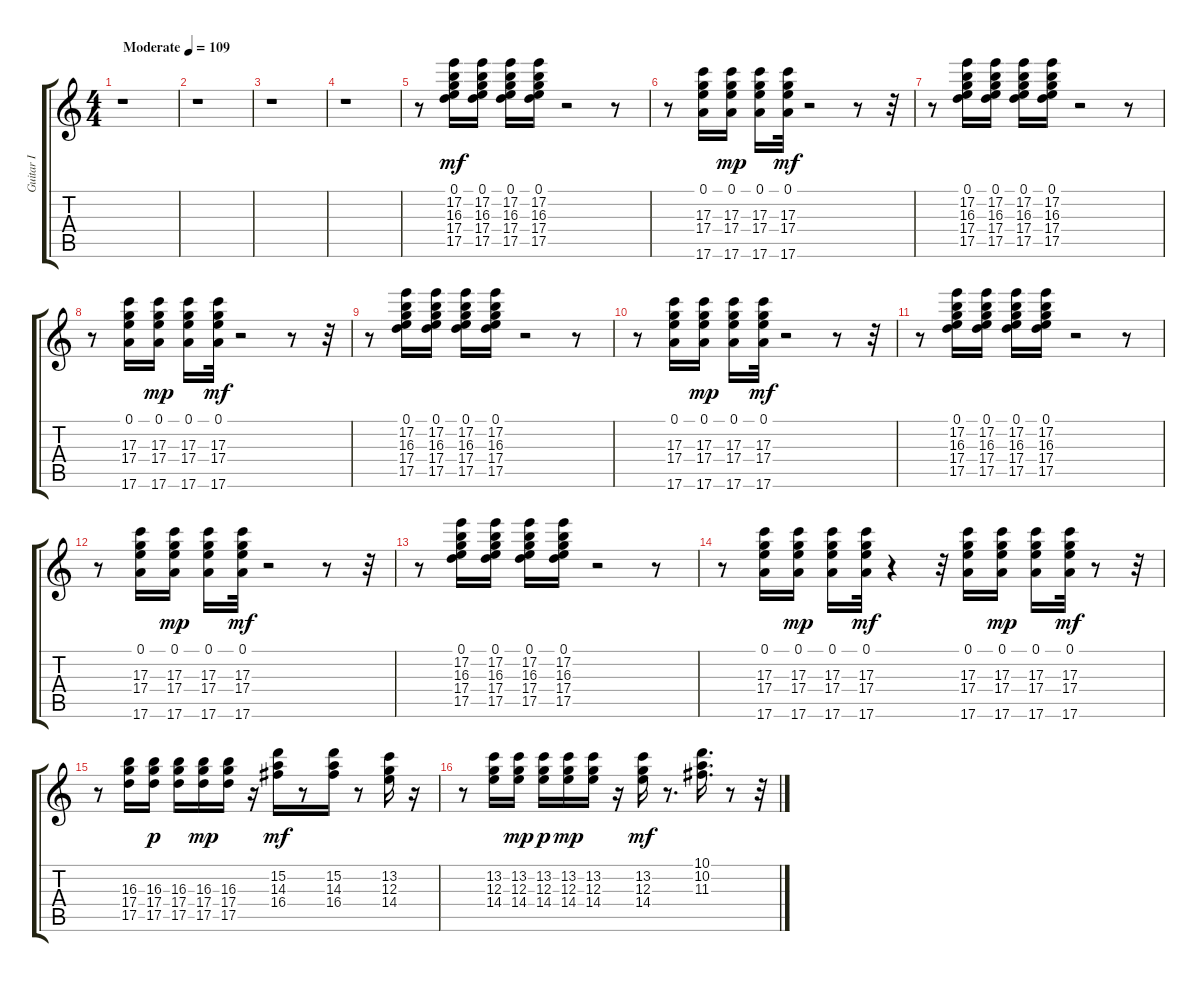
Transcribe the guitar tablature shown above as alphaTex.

\track ("Guitar I" "Guitar I") {instrument electricguitarjazz}
\staff {score tabs}
\tuning (E4 B3 G3 D3 A2 E2) {hide}
\ts (4 4)
\tempo (109 "Moderate")
\clef g2
\ks c
r.1{dy mf instrument electricguitarjazz} |
r.1 |
r.1 |
r.1 |
r.8 (0.1 17.2 16.3 17.4 17.5).16{balance 7} (0.1 17.2 16.3 17.4 17.5).16 (0.1 17.2 16.3 17.4 17.5).16 (0.1 17.2 16.3 17.4 17.5).16 r.2 r.8 |
r.8 (0.1 17.3 17.4 17.6).16 (0.1 17.3 17.4 17.6).16{dy mp} (0.1 17.3 17.4 17.6).16 (0.1 17.3 17.4 17.6).32{dy mf} r.2 r.8 r.32 |
r.8 (0.1 17.2 16.3 17.4 17.5).16 (0.1 17.2 16.3 17.4 17.5).16 (0.1 17.2 16.3 17.4 17.5).16 (0.1 17.2 16.3 17.4 17.5).16 r.2 r.8 |
r.8 (0.1 17.3 17.4 17.6).16 (0.1 17.3 17.4 17.6).16{dy mp} (0.1 17.3 17.4 17.6).16 (0.1 17.3 17.4 17.6).32{dy mf} r.2 r.8 r.32 |
r.8 (0.1 17.2 16.3 17.4 17.5).16 (0.1 17.2 16.3 17.4 17.5).16 (0.1 17.2 16.3 17.4 17.5).16 (0.1 17.2 16.3 17.4 17.5).16 r.2 r.8 |
r.8 (0.1 17.3 17.4 17.6).16 (0.1 17.3 17.4 17.6).16{dy mp} (0.1 17.3 17.4 17.6).16 (0.1 17.3 17.4 17.6).32{dy mf} r.2 r.8 r.32 |
r.8 (0.1 17.2 16.3 17.4 17.5).16 (0.1 17.2 16.3 17.4 17.5).16 (0.1 17.2 16.3 17.4 17.5).16 (0.1 17.2 16.3 17.4 17.5).16 r.2 r.8 |
r.8 (0.1 17.3 17.4 17.6).16 (0.1 17.3 17.4 17.6).16{dy mp} (0.1 17.3 17.4 17.6).16 (0.1 17.3 17.4 17.6).32{dy mf} r.2 r.8 r.32 |
r.8 (0.1 17.2 16.3 17.4 17.5).16 (0.1 17.2 16.3 17.4 17.5).16 (0.1 17.2 16.3 17.4 17.5).16 (0.1 17.2 16.3 17.4 17.5).16 r.2 r.8 |
r.8 (0.1 17.3 17.4 17.6).16 (0.1 17.3 17.4 17.6).16{dy mp} (0.1 17.3 17.4 17.6).16 (0.1 17.3 17.4 17.6).32{dy mf} r.4 r.32 (0.1 17.3 17.4 17.6).16 (0.1 17.3 17.4 17.6).16{dy mp} (0.1 17.3 17.4 17.6).16 (0.1 17.3 17.4 17.6).32{dy mf} r.8 r.32 |
r.8 (16.3 17.4 17.5).16 (16.3 17.4 17.5).16{dy p} (16.3 17.4 17.5).16 (16.3 17.4 17.5).16{dy mp} (16.3 17.4 17.5).16 r.16 (15.2 14.3 16.4).16{dy mf} r.8 (15.2 14.3 16.4).16 r.8 (13.2 12.3 14.4).16 r.16 |
r.8 (13.2 12.3 14.4).16 (13.2 12.3 14.4).16{dy mp} (13.2 12.3 14.4).16{dy p} (13.2 12.3 14.4).16{dy mp} (13.2 12.3 14.4).16 r.16 (13.2 12.3 14.4).16{dy mf} r.8{d} (10.1 10.2 11.3).16{d} r.8 r.32
